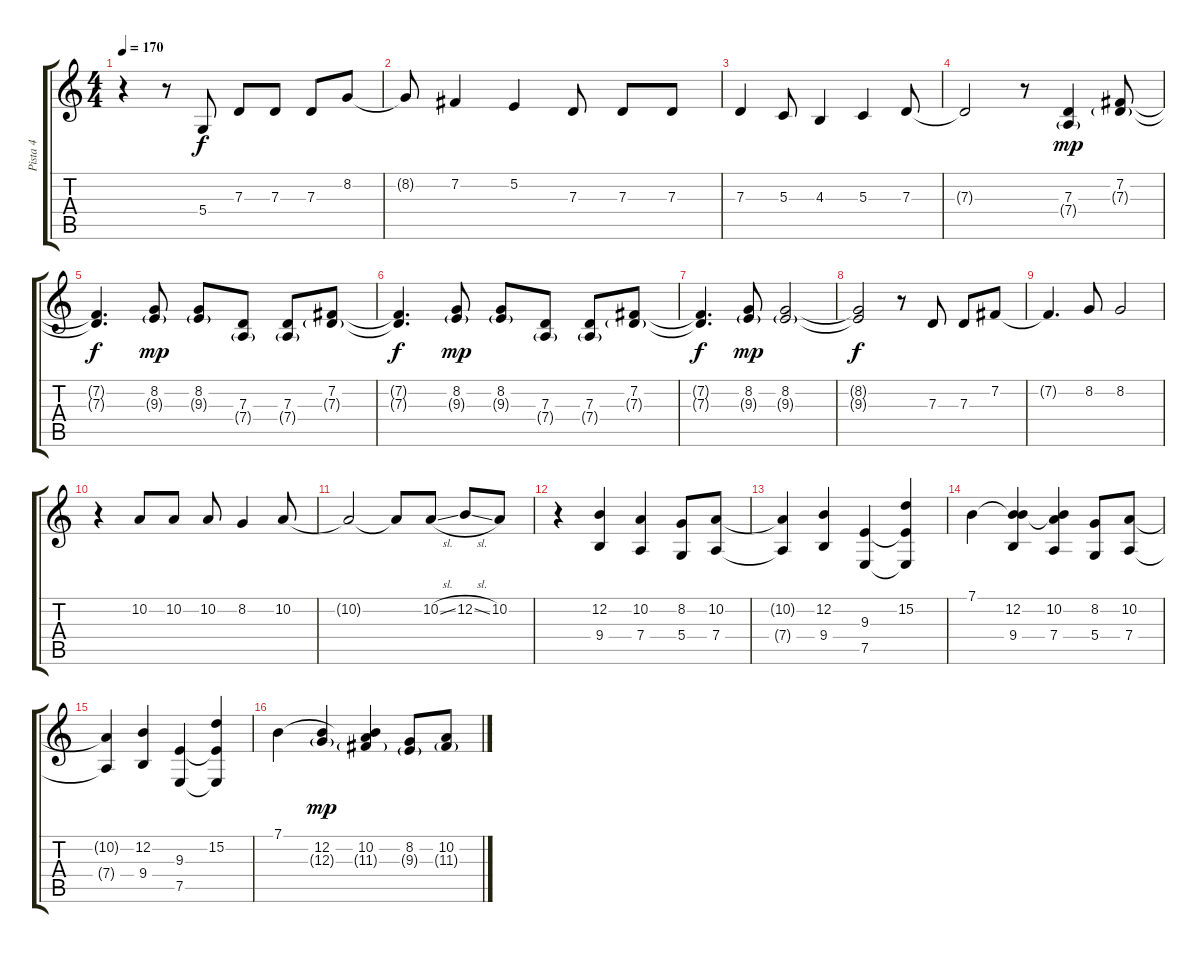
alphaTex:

\track ("Pista 4" "Pista 4") {instrument lead2sawtooth}
\staff {score tabs}
\tuning (E4 B3 G3 D3 A2 E2) {hide}
\ts (4 4)
\tempo 170
\clef g2
\ks c
r.4{dy f} r.8 5.4.8 7.3.8 7.3.8 7.3.8 8.2.8 |
8.2{t}.8 7.2.4 5.2.4 7.3.8 7.3.8 7.3.8 |
7.3.4 5.3.8 4.3.4 5.3.4 7.3.8 |
7.3{t}.2 r.8 (7.3 7.4{g}).4{dy mp} (7.2 7.3{g}).8 |
(7.2{t} 7.3{t}).4{d dy f} (8.2 9.3{g}).8{dy mp} (8.2 9.3{g}).8 (7.3 7.4{g}).8 (7.3 7.4{g}).8 (7.2 7.3{g}).8 |
(7.2{t} 7.3{t}).4{d dy f} (8.2 9.3{g}).8{dy mp} (8.2 9.3{g}).8 (7.3 7.4{g}).8 (7.3 7.4{g}).8 (7.2 7.3{g}).8 |
(7.2{t} 7.3{t}).4{d dy f} (8.2 9.3{g}).8{dy mp} (8.2 9.3{g}).2 |
(8.2{t} 9.3{t}).2{dy f} r.8 7.3.8 7.3.8 7.2.8 |
7.2{t}.4{d} 8.2.8 8.2.2 |
r.4 10.2.8 10.2.8 10.2.8 8.2.4 10.2.8 |
10.2{t}.2 10.2{t}.8 10.2{sl}.8 12.2{sl}.8 10.2.8 |
r.4 (12.2 9.4).4{volume 16} (10.2 7.4).4 (8.2 5.4).8 (10.2 7.4).8 |
(10.2{t} 7.4{t}).4 (12.2 9.4).4 (9.3 7.5).4 (15.2 9.3{t} 7.5{t}).4 |
7.1.4 (7.1{t} 12.2 9.4).4 (7.1{t} 10.2 7.4).4 (8.2 5.4).8 (10.2 7.4).8 |
(10.2{t} 7.4{t}).4 (12.2 9.4).4 (9.3 7.5).4 (15.2 9.3{t} 7.5{t}).4 |
7.1.4 (12.2 12.3{g}).4{dy mp} (7.1{t} 10.2 11.3{g}).4 (8.2 9.3{g}).8 (10.2 11.3{g}).8
